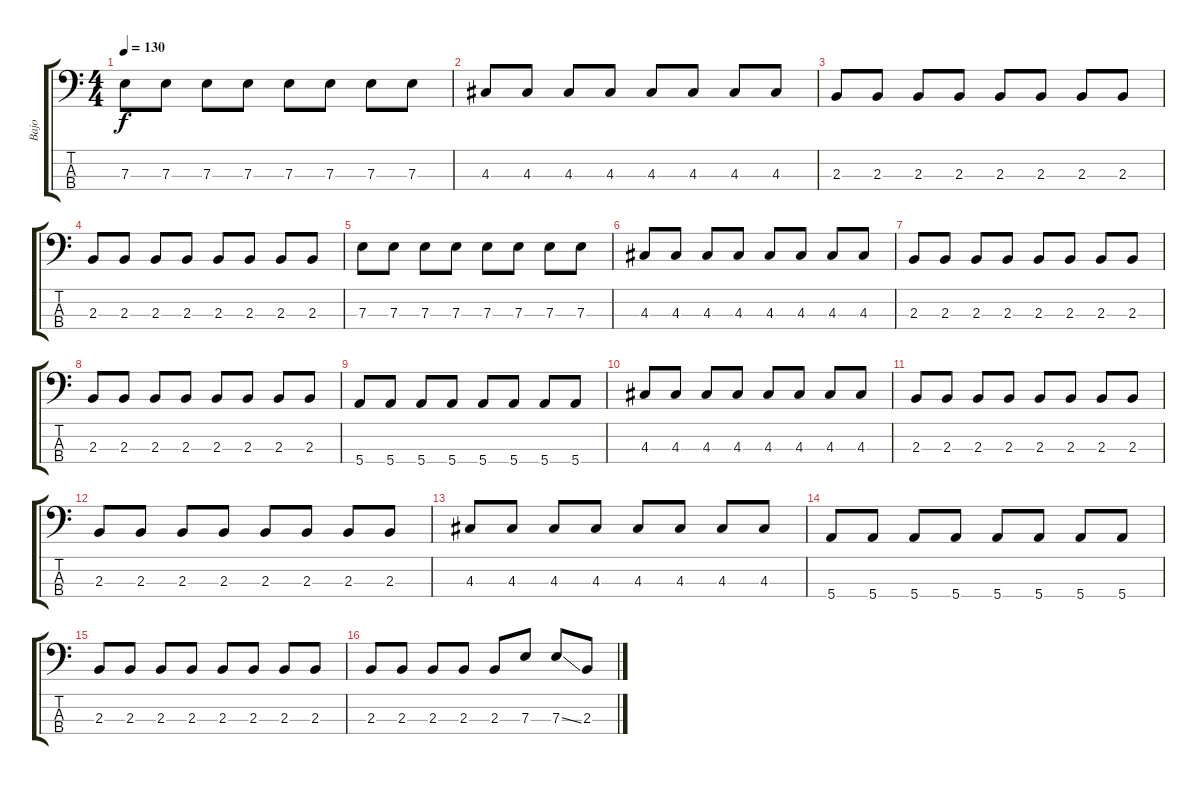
\track ("Bajo" "Bajo") {instrument electricbasspick}
\staff {score tabs}
\tuning (G2 D2 A1 E1) {hide}
\ts (4 4)
\tempo 130
\clef f4
\ks c
7.3.8{dy f instrument electricbasspick} 7.3.8 7.3.8 7.3.8 7.3.8 7.3.8 7.3.8 7.3.8 |
4.3.8 4.3.8 4.3.8 4.3.8 4.3.8 4.3.8 4.3.8 4.3.8 |
2.3.8 2.3.8 2.3.8 2.3.8 2.3.8 2.3.8 2.3.8 2.3.8 |
2.3.8 2.3.8 2.3.8 2.3.8 2.3.8 2.3.8 2.3.8 2.3.8 |
7.3.8 7.3.8 7.3.8 7.3.8 7.3.8 7.3.8 7.3.8 7.3.8 |
4.3.8 4.3.8 4.3.8 4.3.8 4.3.8 4.3.8 4.3.8 4.3.8 |
2.3.8 2.3.8 2.3.8 2.3.8 2.3.8 2.3.8 2.3.8 2.3.8 |
2.3.8 2.3.8 2.3.8 2.3.8 2.3.8 2.3.8 2.3.8 2.3.8 |
5.4.8 5.4.8 5.4.8 5.4.8 5.4.8 5.4.8 5.4.8 5.4.8 |
4.3.8 4.3.8 4.3.8 4.3.8 4.3.8 4.3.8 4.3.8 4.3.8 |
2.3.8 2.3.8 2.3.8 2.3.8 2.3.8 2.3.8 2.3.8 2.3.8 |
2.3.8 2.3.8 2.3.8 2.3.8 2.3.8 2.3.8 2.3.8 2.3.8 |
4.3.8 4.3.8 4.3.8 4.3.8 4.3.8 4.3.8 4.3.8 4.3.8 |
5.4.8 5.4.8 5.4.8 5.4.8 5.4.8 5.4.8 5.4.8 5.4.8 |
2.3.8 2.3.8 2.3.8 2.3.8 2.3.8 2.3.8 2.3.8 2.3.8 |
2.3.8 2.3.8 2.3.8 2.3.8 2.3.8 7.3.8 7.3{ss}.8 2.3.8
